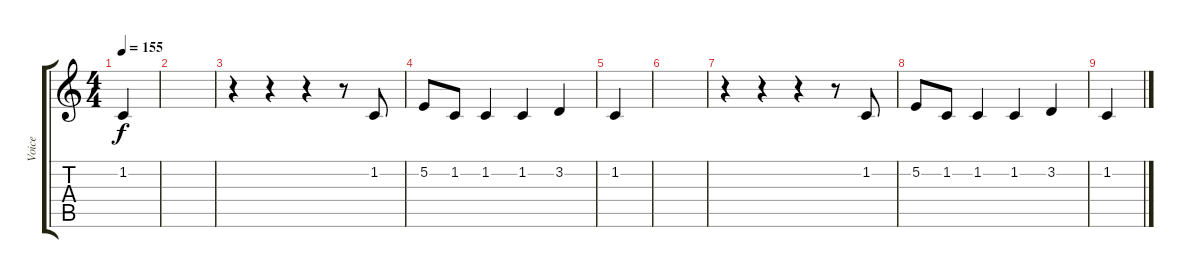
\track ("Voice" "Voice") {instrument electricgrandpiano}
\staff {score tabs}
\tuning (E4 B3 G3 D3 A2 E2) {hide}
\ts (4 4)
\tempo 155
\clef g2
\ks c
1.2.4{dy f} |
|
r.4 r.4 r.4 r.8 1.2.8 |
5.2.8 1.2.8 1.2.4 1.2.4 3.2.4 |
1.2.4 |
|
r.4 r.4 r.4 r.8 1.2.8 |
5.2.8 1.2.8 1.2.4 1.2.4 3.2.4 |
1.2.4
